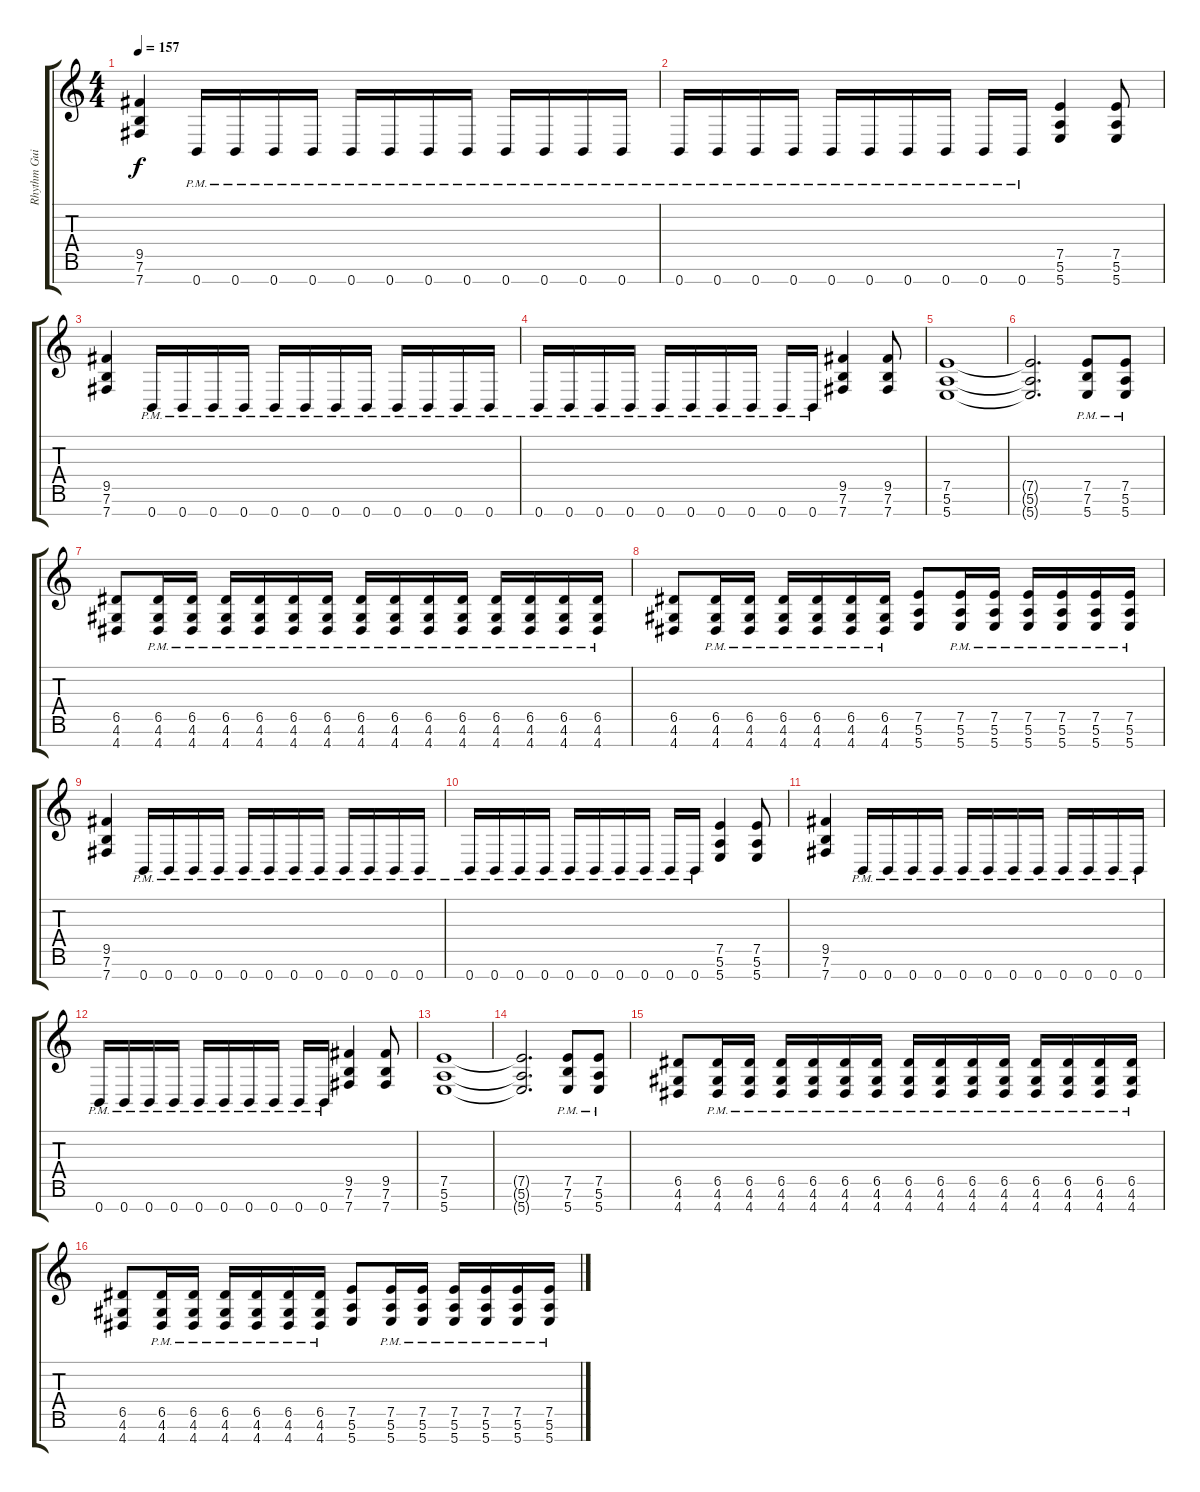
\track ("Rhythm Guitar 1" "Rhythm Gui") {instrument distortionguitar}
\staff {score tabs}
\tuning (E4 B3 G3 D3 A2 E2 B1) {hide}
\ts (4 4)
\tempo 157
\clef g2
\ks c
(9.5 7.6 7.7).4{dy f} 0.7{pm}.16 0.7{pm}.16 0.7{pm}.16 0.7{pm}.16 0.7{pm}.16 0.7{pm}.16 0.7{pm}.16 0.7{pm}.16 0.7{pm}.16 0.7{pm}.16 0.7{pm}.16 0.7{pm}.16 |
0.7{pm}.16 0.7{pm}.16 0.7{pm}.16 0.7{pm}.16 0.7{pm}.16 0.7{pm}.16 0.7{pm}.16 0.7{pm}.16 0.7{pm}.16 0.7{pm}.16 (7.5 5.6 5.7).4 (7.5 5.6 5.7).8 |
(9.5 7.6 7.7).4 0.7{pm}.16 0.7{pm}.16 0.7{pm}.16 0.7{pm}.16 0.7{pm}.16 0.7{pm}.16 0.7{pm}.16 0.7{pm}.16 0.7{pm}.16 0.7{pm}.16 0.7{pm}.16 0.7{pm}.16 |
0.7{pm}.16 0.7{pm}.16 0.7{pm}.16 0.7{pm}.16 0.7{pm}.16 0.7{pm}.16 0.7{pm}.16 0.7{pm}.16 0.7{pm}.16 0.7{pm}.16 (9.5 7.6 7.7).4 (9.5 7.6 7.7).8 |
(7.5 5.6 5.7).1 |
(7.5{t} 5.6{t} 5.7{t}).2{d} (7.5{pm} 7.6{pm} 5.7{pm}).8 (7.5{pm} 5.6{pm} 5.7{pm}).8 |
(6.5 4.6 4.7).8 (6.5{pm} 4.6{pm} 4.7{pm}).16 (6.5{pm} 4.6{pm} 4.7{pm}).16 (6.5{pm} 4.6{pm} 4.7{pm}).16 (6.5{pm} 4.6{pm} 4.7{pm}).16 (6.5{pm} 4.6{pm} 4.7{pm}).16 (6.5{pm} 4.6{pm} 4.7{pm}).16 (6.5{pm} 4.6{pm} 4.7{pm}).16 (6.5{pm} 4.6{pm} 4.7{pm}).16 (6.5{pm} 4.6{pm} 4.7{pm}).16 (6.5{pm} 4.6{pm} 4.7{pm}).16 (6.5{pm} 4.6{pm} 4.7{pm}).16 (6.5{pm} 4.6{pm} 4.7{pm}).16 (6.5{pm} 4.6{pm} 4.7{pm}).16 (6.5{pm} 4.6{pm} 4.7{pm}).16 |
(6.5 4.6 4.7).8 (6.5{pm} 4.6{pm} 4.7{pm}).16 (6.5{pm} 4.6{pm} 4.7{pm}).16 (6.5{pm} 4.6{pm} 4.7{pm}).16 (6.5{pm} 4.6{pm} 4.7{pm}).16 (6.5{pm} 4.6{pm} 4.7{pm}).16 (6.5{pm} 4.6{pm} 4.7{pm}).16 (7.5 5.6 5.7).8 (7.5{pm} 5.6{pm} 5.7{pm}).16 (7.5{pm} 5.6{pm} 5.7{pm}).16 (7.5{pm} 5.6{pm} 5.7{pm}).16 (7.5{pm} 5.6{pm} 5.7{pm}).16 (7.5{pm} 5.6{pm} 5.7{pm}).16 (7.5{pm} 5.6{pm} 5.7{pm}).16 |
(9.5 7.6 7.7).4 0.7{pm}.16 0.7{pm}.16 0.7{pm}.16 0.7{pm}.16 0.7{pm}.16 0.7{pm}.16 0.7{pm}.16 0.7{pm}.16 0.7{pm}.16 0.7{pm}.16 0.7{pm}.16 0.7{pm}.16 |
0.7{pm}.16 0.7{pm}.16 0.7{pm}.16 0.7{pm}.16 0.7{pm}.16 0.7{pm}.16 0.7{pm}.16 0.7{pm}.16 0.7{pm}.16 0.7{pm}.16 (7.5 5.6 5.7).4 (7.5 5.6 5.7).8 |
(9.5 7.6 7.7).4 0.7{pm}.16 0.7{pm}.16 0.7{pm}.16 0.7{pm}.16 0.7{pm}.16 0.7{pm}.16 0.7{pm}.16 0.7{pm}.16 0.7{pm}.16 0.7{pm}.16 0.7{pm}.16 0.7{pm}.16 |
0.7{pm}.16 0.7{pm}.16 0.7{pm}.16 0.7{pm}.16 0.7{pm}.16 0.7{pm}.16 0.7{pm}.16 0.7{pm}.16 0.7{pm}.16 0.7{pm}.16 (9.5 7.6 7.7).4 (9.5 7.6 7.7).8 |
(7.5 5.6 5.7).1 |
(7.5{t} 5.6{t} 5.7{t}).2{d} (7.5{pm} 7.6{pm} 5.7{pm}).8 (7.5{pm} 5.6{pm} 5.7{pm}).8 |
(6.5 4.6 4.7).8 (6.5{pm} 4.6{pm} 4.7{pm}).16 (6.5{pm} 4.6{pm} 4.7{pm}).16 (6.5{pm} 4.6{pm} 4.7{pm}).16 (6.5{pm} 4.6{pm} 4.7{pm}).16 (6.5{pm} 4.6{pm} 4.7{pm}).16 (6.5{pm} 4.6{pm} 4.7{pm}).16 (6.5{pm} 4.6{pm} 4.7{pm}).16 (6.5{pm} 4.6{pm} 4.7{pm}).16 (6.5{pm} 4.6{pm} 4.7{pm}).16 (6.5{pm} 4.6{pm} 4.7{pm}).16 (6.5{pm} 4.6{pm} 4.7{pm}).16 (6.5{pm} 4.6{pm} 4.7{pm}).16 (6.5{pm} 4.6{pm} 4.7{pm}).16 (6.5{pm} 4.6{pm} 4.7{pm}).16 |
(6.5 4.6 4.7).8 (6.5{pm} 4.6{pm} 4.7{pm}).16 (6.5{pm} 4.6{pm} 4.7{pm}).16 (6.5{pm} 4.6{pm} 4.7{pm}).16 (6.5{pm} 4.6{pm} 4.7{pm}).16 (6.5{pm} 4.6{pm} 4.7{pm}).16 (6.5{pm} 4.6{pm} 4.7{pm}).16 (7.5 5.6 5.7).8 (7.5{pm} 5.6{pm} 5.7{pm}).16 (7.5{pm} 5.6{pm} 5.7{pm}).16 (7.5{pm} 5.6{pm} 5.7{pm}).16 (7.5{pm} 5.6{pm} 5.7{pm}).16 (7.5{pm} 5.6{pm} 5.7{pm}).16 (7.5{pm} 5.6{pm} 5.7{pm}).16
